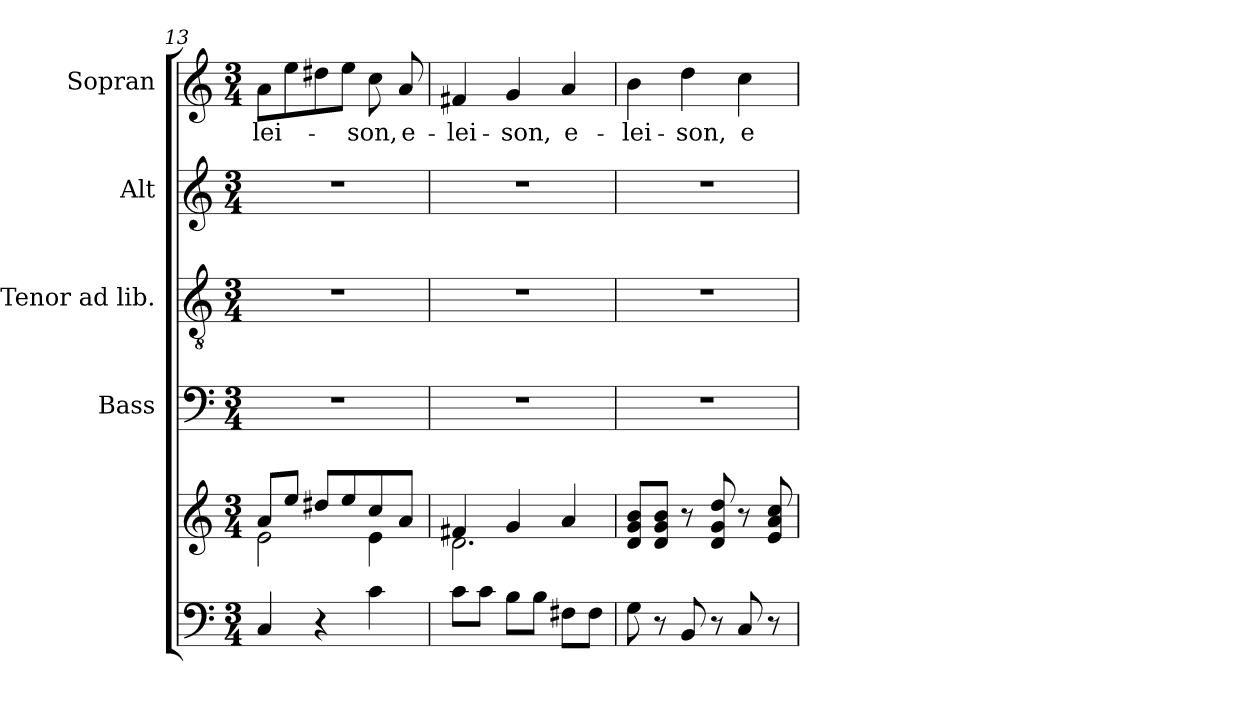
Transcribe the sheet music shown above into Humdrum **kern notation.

**kern	**kern	**kern	**kern	**kern	**kern	**text
*part5	*part5	*part4	*part3	*part2	*part1	*part1
*staff6	*staff5	*staff4	*staff3	*staff2	*staff1	*staff1
*	*	*I"Bass	*I"Tenor ad lib.	*I"Alt	*I"Sopran	*
*	*	*I'B.	*I'T.	*I'A.	*I'S.	*
*clefF4	*clefG2	*clefF4	*clefGv2	*clefG2	*clefG2	*
*k[]	*k[]	*k[]	*k[]	*k[]	*k[]	*
*C:	*C:	*C:	*C:	*C:	*C:	*
*M3/4	*M3/4	*M3/4	*M3/4	*M3/4	*M3/4	*
=13	=13	=13	=13	=13	=13	=13
*	*^	*	*	*	*	*
!	!	!	!	!	!	!	!LO:LY:b
4C/	8a/L	2e\	2.r	2.r	2.r	8a\L	-lei-
.	8ee/J	.	.	.	.	8ee\	.
4r	8dd#X/L	.	.	.	.	8dd#X\	.
.	8ee/	.	.	.	.	8ee\J	.
!	!	!	!	!	!	!	!LO:LY:b
4c\	8cc/	4e\	.	.	.	8cc\	-son,
!	!	!	!	!	!	!	!LO:LY:b
.	8a/J	.	.	.	.	8a/	e-
=14	=14	=14	=14	=14	=14	=14	=14
!	!	!	!	!	!	!	!LO:LY:b
8c\L	4f#X/	2.d\	2.r	2.r	2.r	4f#X/	-lei-
8c\J	.	.	.	.	.	.	.
!	!	!	!	!	!	!	!LO:LY:b
8B\L	4g/	.	.	.	.	4g/	-son,
8B\J	.	.	.	.	.	.	.
!	!	!	!	!	!	!	!LO:LY:b
8F#X\L	4a/	.	.	.	.	4a/	e-
8F#\J	.	.	.	.	.	.	.
*	*v	*v	*	*	*	*	*
=15	=15	=15	=15	=15	=15	=15
!	!	!	!	!	!	!LO:LY:b
8G\	8d/ 8g/ 8b/L	2.r	2.r	2.r	4b\	-lei-
8r	8d/ 8g/ 8b/J	.	.	.	.	.
!	!	!	!	!	!	!LO:LY:b
8BB/	8r	.	.	.	4dd\	-son,
8r	8d/ 8g/ 8dd/	.	.	.	.	.
!	!	!	!	!	!	!LO:LY:b
8C/	8r	.	.	.	4cc\	e-
8r	8e/ 8a/ 8cc/	.	.	.	.	.
=	=	=	=	=	=	=
*-	*-	*-	*-	*-	*-	*-
